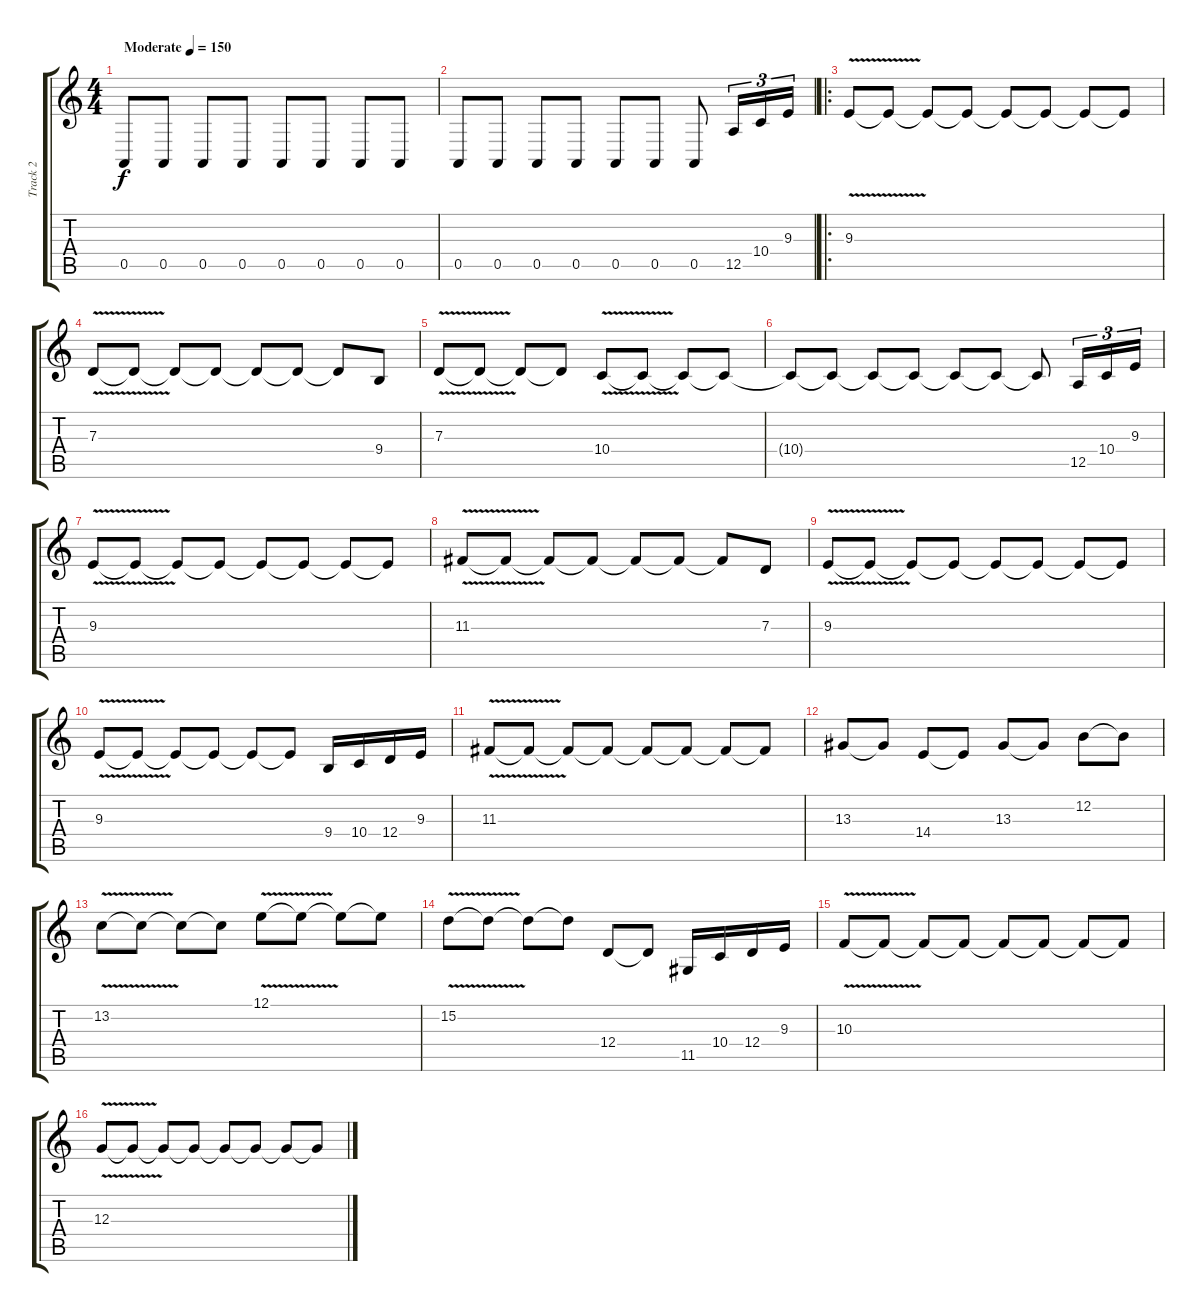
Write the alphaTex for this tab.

\track ("Track 2" "Track 2") {instrument lead5charang}
\staff {score tabs}
\tuning (E4 B3 G3 D3 A2 E2) {hide}
\ts (4 4)
\tempo (150 "Moderate")
\clef g2
\ks c
0.5.8{dy f instrument lead5charang} 0.5.8 0.5.8 0.5.8 0.5.8 0.5.8 0.5.8 0.5.8 |
0.5.8 0.5.8 0.5.8 0.5.8 0.5.8 0.5.8 0.5.8 12.5.16{tu (3 2)} 10.4.16{tu (3 2)} 9.3.16{tu (3 2)} |
\ro
9.3{v}.8 9.3{t}.8 9.3{t}.8 9.3{t}.8 9.3{t}.8 9.3{t}.8 9.3{t}.8 9.3{t}.8 |
7.3{v}.8 7.3{t}.8 7.3{t}.8 7.3{t}.8 7.3{t}.8 7.3{t}.8 7.3{t}.8 9.4.8 |
7.3{v}.8 7.3{t}.8 7.3{t}.8 7.3{t}.8 10.4{v}.8 10.4{t}.8 10.4{t}.8 10.4{t}.8 |
10.4{t}.8 10.4{t}.8 10.4{t}.8 10.4{t}.8 10.4{t}.8 10.4{t}.8 10.4{t}.8 12.5.16{tu (3 2)} 10.4.16{tu (3 2)} 9.3.16{tu (3 2)} |
9.3{v}.8 9.3{t}.8 9.3{t}.8 9.3{t}.8 9.3{t}.8 9.3{t}.8 9.3{t}.8 9.3{t}.8 |
11.3{v}.8 11.3{t}.8 11.3{t}.8 11.3{t}.8 11.3{t}.8 11.3{t}.8 11.3{t}.8 7.3.8 |
9.3{v}.8 9.3{t}.8 9.3{t}.8 9.3{t}.8 9.3{t}.8 9.3{t}.8 9.3{t}.8 9.3{t}.8 |
9.3{v}.8 9.3{t}.8 9.3{t}.8 9.3{t}.8 9.3{t}.8 9.3{t}.8 9.4.16 10.4.16 12.4.16 9.3.16 |
11.3{v}.8 11.3{t}.8 11.3{t}.8 11.3{t}.8 11.3{t}.8 11.3{t}.8 11.3{t}.8 11.3{t}.8 |
13.3.8 13.3{t}.8 14.4.8 14.4{t}.8 13.3.8 13.3{t}.8 12.2.8 12.2{t}.8 |
13.2{v}.8 13.2{t}.8 13.2{t}.8 13.2{t}.8 12.1{v}.8 12.1{t}.8 12.1{t}.8 12.1{t}.8 |
15.2{v}.8 15.2{t}.8 15.2{t}.8 15.2{t}.8 12.4.8 12.4{t}.8 11.5.16 10.4.16 12.4.16 9.3.16 |
10.3{v}.8 10.3{t}.8 10.3{t}.8 10.3{t}.8 10.3{t}.8 10.3{t}.8 10.3{t}.8 10.3{t}.8 |
12.3{v}.8 12.3{t}.8 12.3{t}.8 12.3{t}.8 12.3{t}.8 12.3{t}.8 12.3{t}.8 12.3{t}.8
